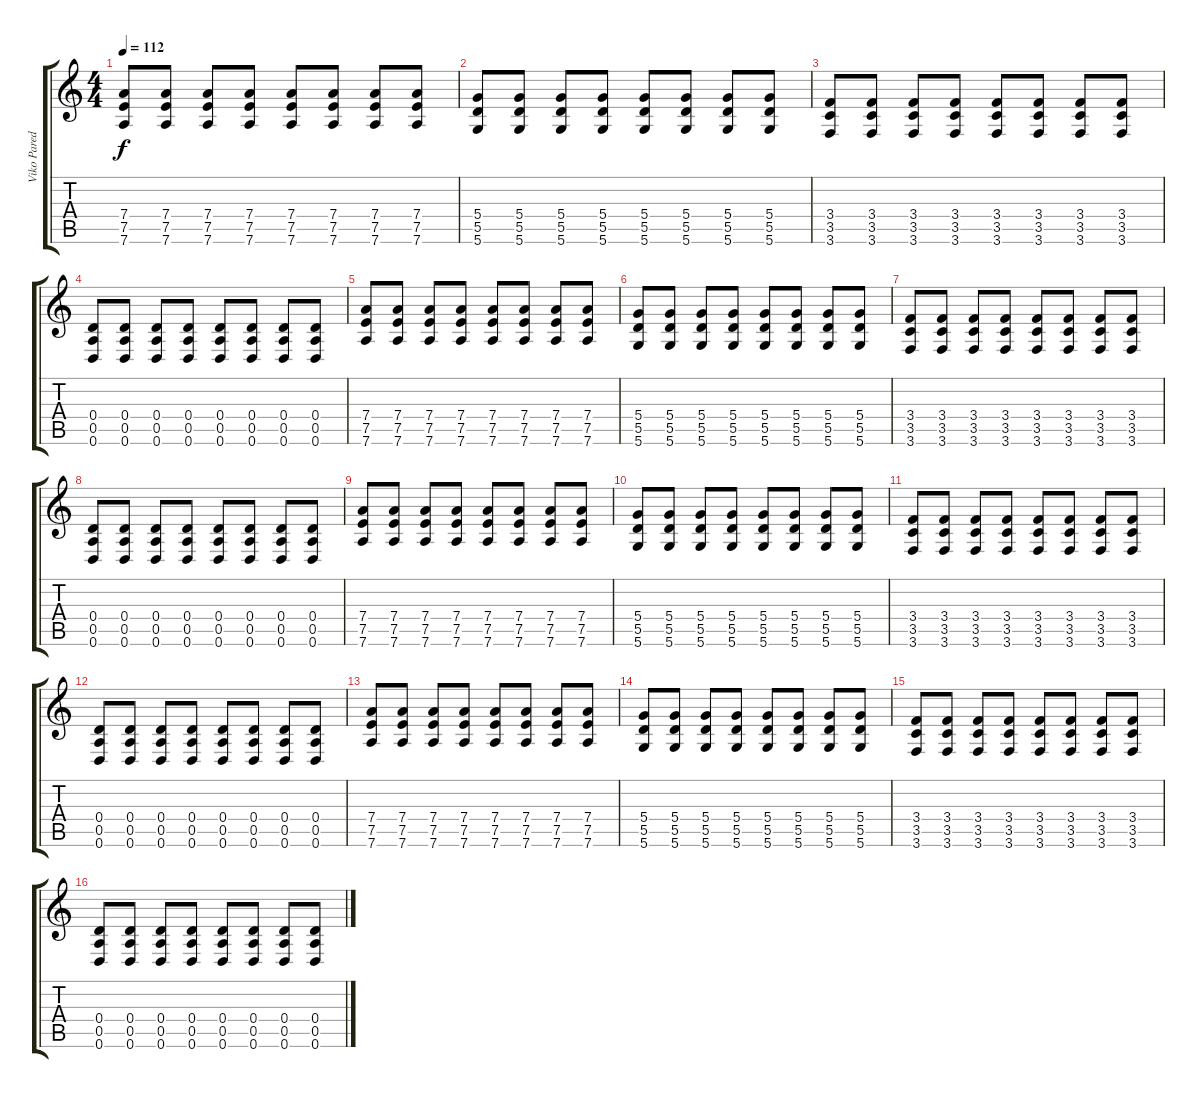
\track ("Viko Paredes" "Viko Pared") {instrument distortionguitar}
\staff {score tabs}
\tuning (E4 B3 G3 D3 A2 D2) {hide}
\ts (4 4)
\tempo 112
\clef g2
\ks c
(7.4 7.5 7.6).8{dy f} (7.4 7.5 7.6).8 (7.4 7.5 7.6).8 (7.4 7.5 7.6).8 (7.4 7.5 7.6).8 (7.4 7.5 7.6).8 (7.4 7.5 7.6).8 (7.4 7.5 7.6).8 |
(5.4 5.5 5.6).8 (5.4 5.5 5.6).8 (5.4 5.5 5.6).8 (5.4 5.5 5.6).8 (5.4 5.5 5.6).8 (5.4 5.5 5.6).8 (5.4 5.5 5.6).8 (5.4 5.5 5.6).8 |
(3.4 3.5 3.6).8 (3.4 3.5 3.6).8 (3.4 3.5 3.6).8 (3.4 3.5 3.6).8 (3.4 3.5 3.6).8 (3.4 3.5 3.6).8 (3.4 3.5 3.6).8 (3.4 3.5 3.6).8 |
(0.4 0.5 0.6).8 (0.4 0.5 0.6).8 (0.4 0.5 0.6).8 (0.4 0.5 0.6).8 (0.4 0.5 0.6).8 (0.4 0.5 0.6).8 (0.4 0.5 0.6).8 (0.4 0.5 0.6).8 |
(7.4 7.5 7.6).8 (7.4 7.5 7.6).8 (7.4 7.5 7.6).8 (7.4 7.5 7.6).8 (7.4 7.5 7.6).8 (7.4 7.5 7.6).8 (7.4 7.5 7.6).8 (7.4 7.5 7.6).8 |
(5.4 5.5 5.6).8 (5.4 5.5 5.6).8 (5.4 5.5 5.6).8 (5.4 5.5 5.6).8 (5.4 5.5 5.6).8 (5.4 5.5 5.6).8 (5.4 5.5 5.6).8 (5.4 5.5 5.6).8 |
(3.4 3.5 3.6).8 (3.4 3.5 3.6).8 (3.4 3.5 3.6).8 (3.4 3.5 3.6).8 (3.4 3.5 3.6).8 (3.4 3.5 3.6).8 (3.4 3.5 3.6).8 (3.4 3.5 3.6).8 |
(0.4 0.5 0.6).8 (0.4 0.5 0.6).8 (0.4 0.5 0.6).8 (0.4 0.5 0.6).8 (0.4 0.5 0.6).8 (0.4 0.5 0.6).8 (0.4 0.5 0.6).8 (0.4 0.5 0.6).8 |
(7.4 7.5 7.6).8 (7.4 7.5 7.6).8 (7.4 7.5 7.6).8 (7.4 7.5 7.6).8 (7.4 7.5 7.6).8 (7.4 7.5 7.6).8 (7.4 7.5 7.6).8 (7.4 7.5 7.6).8 |
(5.4 5.5 5.6).8 (5.4 5.5 5.6).8 (5.4 5.5 5.6).8 (5.4 5.5 5.6).8 (5.4 5.5 5.6).8 (5.4 5.5 5.6).8 (5.4 5.5 5.6).8 (5.4 5.5 5.6).8 |
(3.4 3.5 3.6).8 (3.4 3.5 3.6).8 (3.4 3.5 3.6).8 (3.4 3.5 3.6).8 (3.4 3.5 3.6).8 (3.4 3.5 3.6).8 (3.4 3.5 3.6).8 (3.4 3.5 3.6).8 |
(0.4 0.5 0.6).8 (0.4 0.5 0.6).8 (0.4 0.5 0.6).8 (0.4 0.5 0.6).8 (0.4 0.5 0.6).8 (0.4 0.5 0.6).8 (0.4 0.5 0.6).8 (0.4 0.5 0.6).8 |
(7.4 7.5 7.6).8 (7.4 7.5 7.6).8 (7.4 7.5 7.6).8 (7.4 7.5 7.6).8 (7.4 7.5 7.6).8 (7.4 7.5 7.6).8 (7.4 7.5 7.6).8 (7.4 7.5 7.6).8 |
(5.4 5.5 5.6).8 (5.4 5.5 5.6).8 (5.4 5.5 5.6).8 (5.4 5.5 5.6).8 (5.4 5.5 5.6).8 (5.4 5.5 5.6).8 (5.4 5.5 5.6).8 (5.4 5.5 5.6).8 |
(3.4 3.5 3.6).8 (3.4 3.5 3.6).8 (3.4 3.5 3.6).8 (3.4 3.5 3.6).8 (3.4 3.5 3.6).8 (3.4 3.5 3.6).8 (3.4 3.5 3.6).8 (3.4 3.5 3.6).8 |
(0.4 0.5 0.6).8 (0.4 0.5 0.6).8 (0.4 0.5 0.6).8 (0.4 0.5 0.6).8 (0.4 0.5 0.6).8 (0.4 0.5 0.6).8 (0.4 0.5 0.6).8 (0.4 0.5 0.6).8
